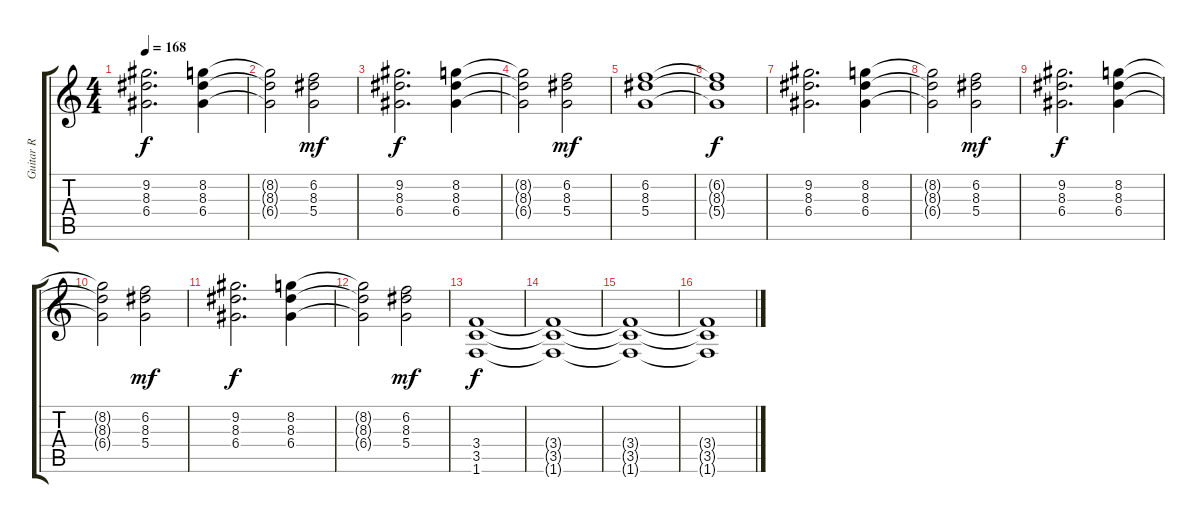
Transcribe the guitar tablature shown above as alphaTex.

\track ("Guitar R" "Guitar R") {instrument distortionguitar}
\staff {score tabs}
\tuning (E4 B3 G3 D3 A2 E2) {hide}
\ts (4 4)
\tempo 168
\clef g2
\ks c
(9.2 8.3 6.4).2{d dy f} (8.2 8.3 6.4).4 |
(8.2{t} 8.3{t} 6.4{t}).2 (6.2 8.3 5.4).2{dy mf} |
(9.2 8.3 6.4).2{d dy f} (8.2 8.3 6.4).4 |
(8.2{t} 8.3{t} 6.4{t}).2 (6.2 8.3 5.4).2{dy mf} |
(6.2 8.3 5.4).1 |
(6.2{t} 8.3{t} 5.4{t}).1{dy f} |
(9.2 8.3 6.4).2{d} (8.2 8.3 6.4).4 |
(8.2{t} 8.3{t} 6.4{t}).2 (6.2 8.3 5.4).2{dy mf} |
(9.2 8.3 6.4).2{d dy f} (8.2 8.3 6.4).4 |
(8.2{t} 8.3{t} 6.4{t}).2 (6.2 8.3 5.4).2{dy mf} |
(9.2 8.3 6.4).2{d dy f} (8.2 8.3 6.4).4 |
(8.2{t} 8.3{t} 6.4{t}).2 (6.2 8.3 5.4).2{dy mf} |
(3.4 3.5 1.6).1{dy f} |
(3.4{t} 3.5{t} 1.6{t}).1 |
(3.4{t} 3.5{t} 1.6{t}).1 |
(3.4{t} 3.5{t} 1.6{t}).1
